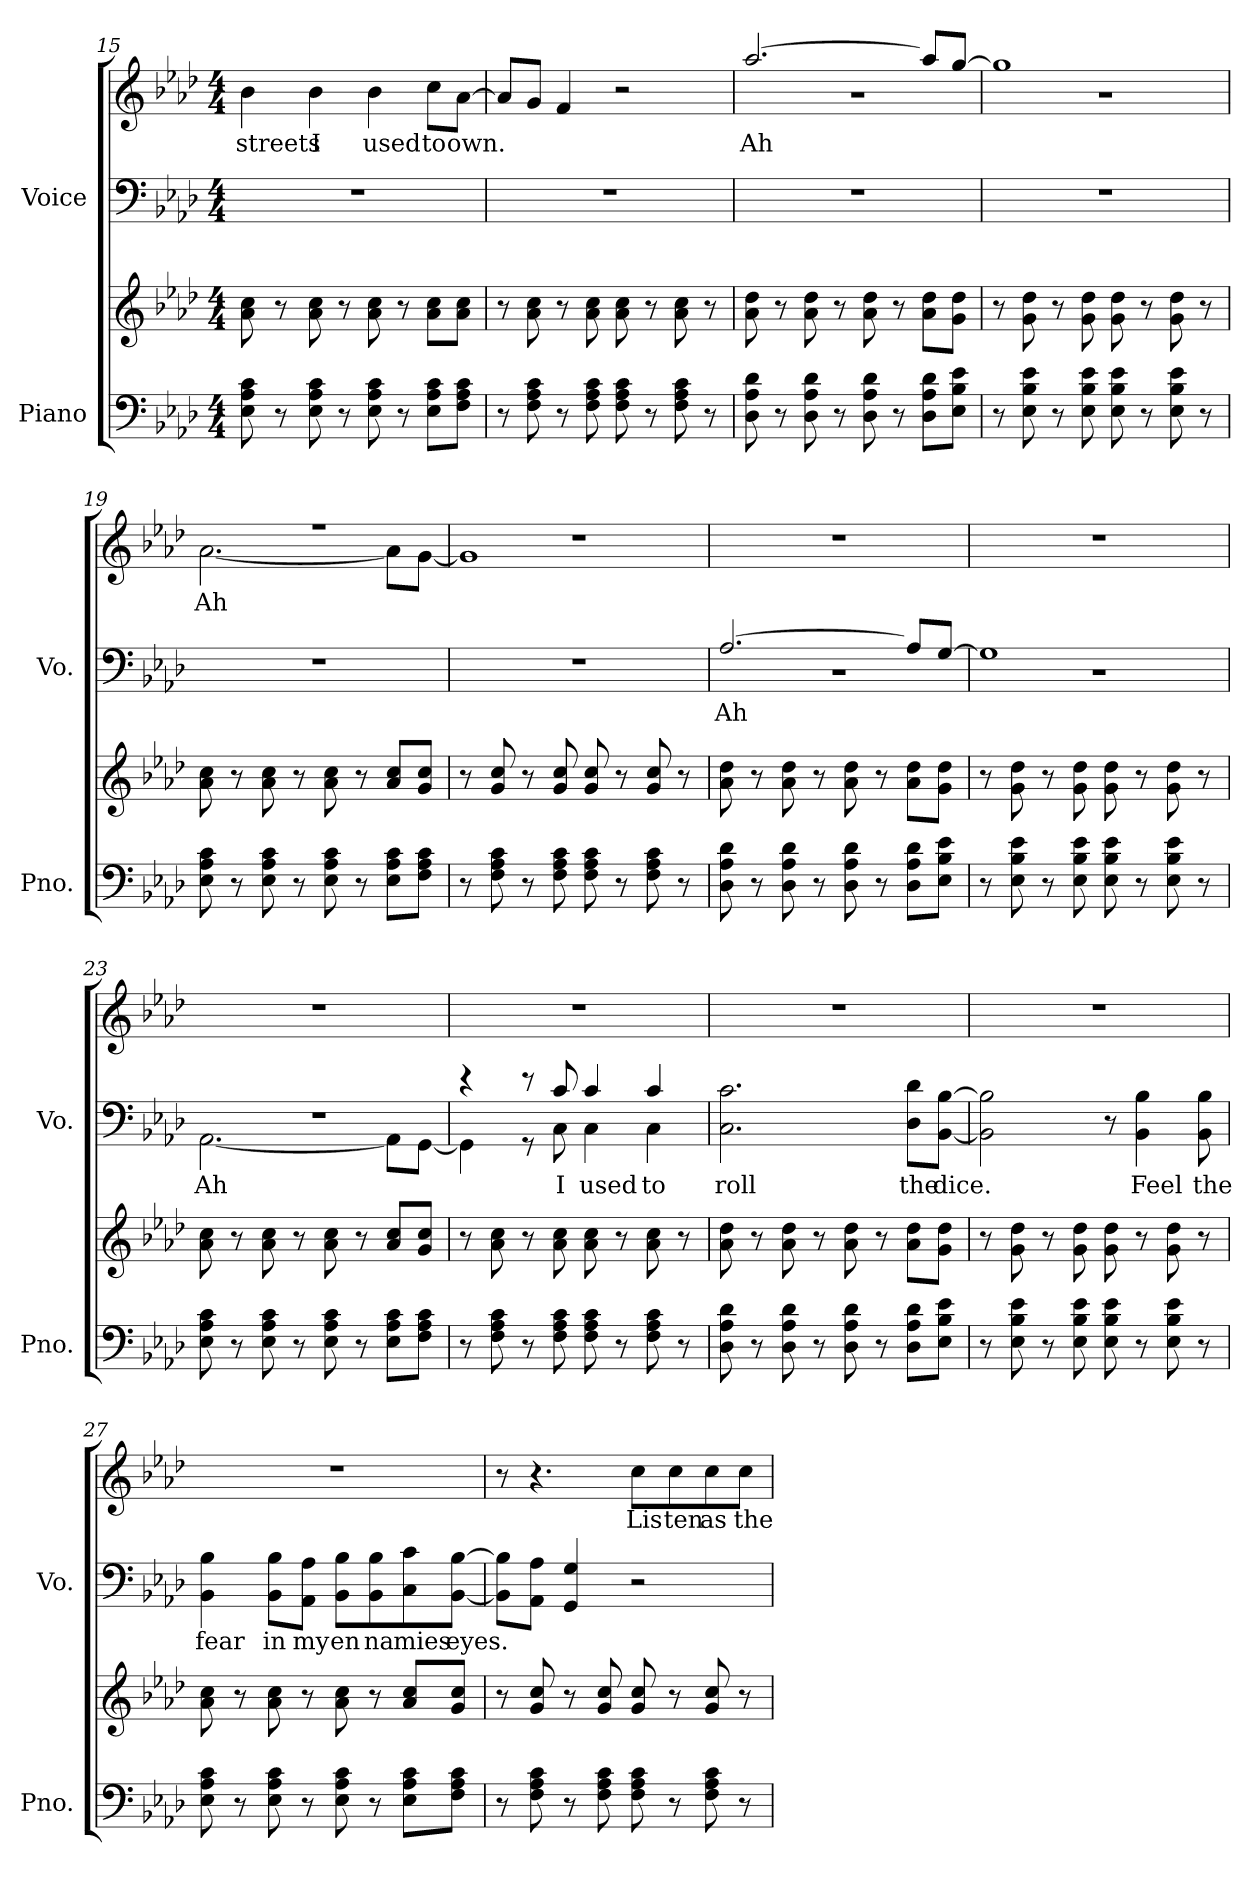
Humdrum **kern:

**kern	**kern	**kern	**text	**kern	**text
*part2	*part2	*part1	*part1	*part1	*part1
*staff4	*staff3	*staff2	*staff2	*staff1	*staff1
*I"Piano	*	*I"Voice	*	*	*
*I'Pno.	*	*I'Vo.	*	*	*
!!LO:LB:g=z
*clefF4	*clefG2	*clefF4	*	*clefG2	*
*k[b-e-a-d-]	*k[b-e-a-d-]	*k[b-e-a-d-]	*	*k[b-e-a-d-]	*
*M4/4	*M4/4	*M4/4	*	*M4/4	*
=15	=15	=15	=15	=15	=15
8E-\ 8A-\ 8c\	8a-\ 8cc\	1r	.	4b-\	streets
8r	8r	.	.	.	.
8E-\ 8A-\ 8c\	8a-\ 8cc\	.	.	4b-\	I
8r	8r	.	.	.	.
8E-\ 8A-\ 8c\	8a-\ 8cc\	.	.	4b-\	used
8r	8r	.	.	.	.
8E-\ 8A-\ 8c\L	8a-\ 8cc\L	.	.	8cc\L	to
8F\ 8A-\ 8c\J	8a-\ 8cc\J	.	.	[8a-\J	own.
=16	=16	=16	=16	=16	=16
8r	8r	1r	.	8a-/L]	.
8F\ 8A-\ 8c\	8a-\ 8cc\	.	.	8g/J	.
8r	8r	.	.	4f/	.
8F\ 8A-\ 8c\	8a-\ 8cc\	.	.	.	.
8F\ 8A-\ 8c\	8a-\ 8cc\	.	.	2r	.
8r	8r	.	.	.	.
8F\ 8A-\ 8c\	8a-\ 8cc\	.	.	.	.
8r	8r	.	.	.	.
=17	=17	=17	=17	=17	=17
*	*	*	*	*^	*
8D-\ 8A-\ 8d-\	8a-\ 8dd-\	1r	.	[2.aa-/	1r	Ah
8r	8r	.	.	.	.	.
8D-\ 8A-\ 8d-\	8a-\ 8dd-\	.	.	.	.	.
8r	8r	.	.	.	.	.
8D-\ 8A-\ 8d-\	8a-\ 8dd-\	.	.	.	.	.
8r	8r	.	.	.	.	.
8D-\ 8A-\ 8d-\L	8a-\ 8dd-\L	.	.	8aa-/L]	.	.
8E-\ 8B-\ 8e-\J	8g\ 8dd-\J	.	.	[8gg/J	.	.
=18	=18	=18	=18	=18	=18	=18
8r	8r	1r	.	1gg]	1r	.
8E-\ 8B-\ 8e-\	8g\ 8dd-\	.	.	.	.	.
8r	8r	.	.	.	.	.
8E-\ 8B-\ 8e-\	8g\ 8dd-\	.	.	.	.	.
8E-\ 8B-\ 8e-\	8g\ 8dd-\	.	.	.	.	.
8r	8r	.	.	.	.	.
8E-\ 8B-\ 8e-\	8g\ 8dd-\	.	.	.	.	.
8r	8r	.	.	.	.	.
=19	=19	=19	=19	=19	=19	=19
8E-\ 8A-\ 8c\	8a-\ 8cc\	1r	.	1r	[2.a-\	Ah
8r	8r	.	.	.	.	.
8E-\ 8A-\ 8c\	8a-\ 8cc\	.	.	.	.	.
8r	8r	.	.	.	.	.
8E-\ 8A-\ 8c\	8a-\ 8cc\	.	.	.	.	.
8r	8r	.	.	.	.	.
8E-\ 8A-\ 8c\L	8a-/ 8cc/L	.	.	.	8a-\L]	.
8F\ 8A-\ 8c\J	8g/ 8cc/J	.	.	.	[8g\J	.
!!LO:PB:g=z	!!
=20	=20	=20	=20	=20	=20	=20
8r	8r	1r	.	1r	1g]	.
8F\ 8A-\ 8c\	8g/ 8cc/	.	.	.	.	.
8r	8r	.	.	.	.	.
8F\ 8A-\ 8c\	8g/ 8cc/	.	.	.	.	.
8F\ 8A-\ 8c\	8g/ 8cc/	.	.	.	.	.
8r	8r	.	.	.	.	.
8F\ 8A-\ 8c\	8g/ 8cc/	.	.	.	.	.
8r	8r	.	.	.	.	.
*	*	*	*	*v	*v	*
=21	=21	=21	=21	=21	=21
*	*	*^	*	*	*
8D-\ 8A-\ 8d-\	8a-\ 8dd-\	[2.A-/	1r	Ah	1r	.
8r	8r	.	.	.	.	.
8D-\ 8A-\ 8d-\	8a-\ 8dd-\	.	.	.	.	.
8r	8r	.	.	.	.	.
8D-\ 8A-\ 8d-\	8a-\ 8dd-\	.	.	.	.	.
8r	8r	.	.	.	.	.
8D-\ 8A-\ 8d-\L	8a-\ 8dd-\L	8A-/L]	.	.	.	.
8E-\ 8B-\ 8e-\J	8g\ 8dd-\J	[8G/J	.	.	.	.
=22	=22	=22	=22	=22	=22	=22
8r	8r	1G]	1r	.	1r	.
8E-\ 8B-\ 8e-\	8g\ 8dd-\	.	.	.	.	.
8r	8r	.	.	.	.	.
8E-\ 8B-\ 8e-\	8g\ 8dd-\	.	.	.	.	.
8E-\ 8B-\ 8e-\	8g\ 8dd-\	.	.	.	.	.
8r	8r	.	.	.	.	.
8E-\ 8B-\ 8e-\	8g\ 8dd-\	.	.	.	.	.
8r	8r	.	.	.	.	.
=23	=23	=23	=23	=23	=23	=23
8E-\ 8A-\ 8c\	8a-\ 8cc\	1r	[2.AA-\	Ah	1r	.
8r	8r	.	.	.	.	.
8E-\ 8A-\ 8c\	8a-\ 8cc\	.	.	.	.	.
8r	8r	.	.	.	.	.
8E-\ 8A-\ 8c\	8a-\ 8cc\	.	.	.	.	.
8r	8r	.	.	.	.	.
8E-\ 8A-\ 8c\L	8a-/ 8cc/L	.	8AA-\L]	.	.	.
8F\ 8A-\ 8c\J	8g/ 8cc/J	.	[8GG\J	.	.	.
=24	=24	=24	=24	=24	=24	=24
8r	8r	4r	4GG\]	.	1r	.
8F\ 8A-\ 8c\	8a-\ 8cc\	.	.	.	.	.
8r	8r	8r	8r	.	.	.
8F\ 8A-\ 8c\	8a-\ 8cc\	8c/	8C\	I	.	.
8F\ 8A-\ 8c\	8a-\ 8cc\	4c/	4C\	used	.	.
8r	8r	.	.	.	.	.
8F\ 8A-\ 8c\	8a-\ 8cc\	4c/	4C\	to	.	.
8r	8r	.	.	.	.	.
*	*	*v	*v	*	*	*
!!LO:LB:g=z
=25	=25	=25	=25	=25	=25
8D-\ 8A-\ 8d-\	8a-\ 8dd-\	2.C\ 2.c\	roll	1r	.
8r	8r	.	.	.	.
8D-\ 8A-\ 8d-\	8a-\ 8dd-\	.	.	.	.
8r	8r	.	.	.	.
8D-\ 8A-\ 8d-\	8a-\ 8dd-\	.	.	.	.
8r	8r	.	.	.	.
8D-\ 8A-\ 8d-\L	8a-\ 8dd-\L	8D-\ 8d-\L	the	.	.
8E-\ 8B-\ 8e-\J	8g\ 8dd-\J	[8BB-\ [8B-\J	dice.	.	.
=26	=26	=26	=26	=26	=26
8r	8r	2BB-\] 2B-\]	.	1r	.
8E-\ 8B-\ 8e-\	8g\ 8dd-\	.	.	.	.
8r	8r	.	.	.	.
8E-\ 8B-\ 8e-\	8g\ 8dd-\	.	.	.	.
8E-\ 8B-\ 8e-\	8g\ 8dd-\	8r	.	.	.
8r	8r	4BB-\ 4B-\	Feel	.	.
8E-\ 8B-\ 8e-\	8g\ 8dd-\	.	.	.	.
8r	8r	8BB-\ 8B-\	the	.	.
=27	=27	=27	=27	=27	=27
8E-\ 8A-\ 8c\	8a-\ 8cc\	4BB-\ 4B-\	fear	1r	.
8r	8r	.	.	.	.
8E-\ 8A-\ 8c\	8a-\ 8cc\	8BB-\ 8B-\L	in	.	.
8r	8r	8AA-\ 8A-\J	my	.	.
8E-\ 8A-\ 8c\	8a-\ 8cc\	8BB-\ 8B-\L	en	.	.
8r	8r	8BB-\ 8B-\	na	.	.
8E-\ 8A-\ 8c\L	8a-/ 8cc/L	8C\ 8c\	mies	.	.
8F\ 8A-\ 8c\J	8g/ 8cc/J	[8BB-\ [8B-\J	eyes.	.	.
=28	=28	=28	=28	=28	=28
8r	8r	8BB-\] 8B-\]L	.	8r	.
8F\ 8A-\ 8c\	8g/ 8cc/	8AA-\ 8A-\J	.	4.r	.
8r	8r	4GG/ 4G/	.	.	.
8F\ 8A-\ 8c\	8g/ 8cc/	.	.	.	.
8F\ 8A-\ 8c\	8g/ 8cc/	2r	.	8cc\L	Lis
8r	8r	.	.	8cc\	ten
8F\ 8A-\ 8c\	8g/ 8cc/	.	.	8cc\	as
8r	8r	.	.	8cc\J	the
=	=	=	=	=	=
*-	*-	*-	*-	*-	*-
